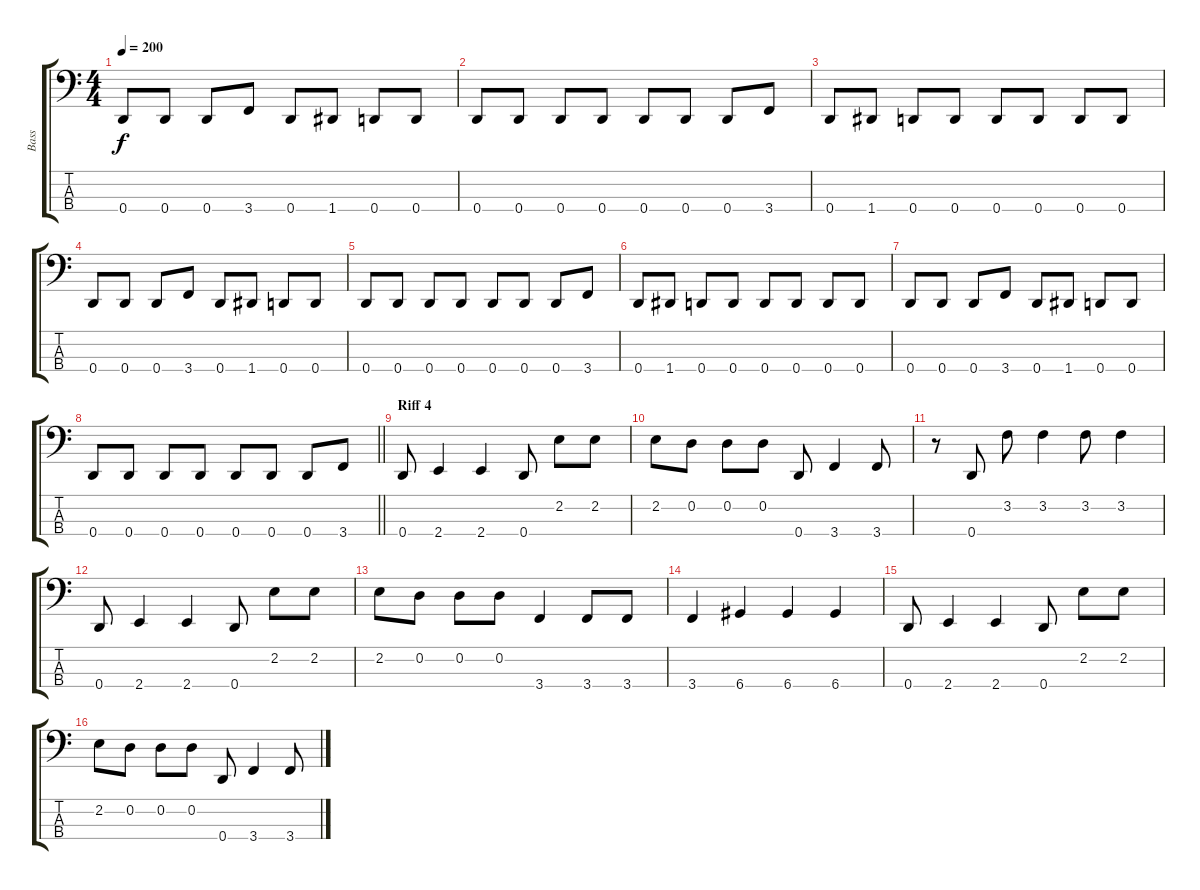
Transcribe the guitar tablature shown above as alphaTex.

\track ("Bass" "Bass") {instrument electricbassfinger}
\staff {score tabs}
\tuning (G2 D2 A1 D1) {hide}
\ts (4 4)
\tempo 200
\clef f4
\ks c
0.4.8{dy f} 0.4.8 0.4.8 3.4.8 0.4.8 1.4.8 0.4.8 0.4.8 |
0.4.8 0.4.8 0.4.8 0.4.8 0.4.8 0.4.8 0.4.8 3.4.8 |
0.4.8 1.4.8 0.4.8 0.4.8 0.4.8 0.4.8 0.4.8 0.4.8 |
0.4.8 0.4.8 0.4.8 3.4.8 0.4.8 1.4.8 0.4.8 0.4.8 |
0.4.8 0.4.8 0.4.8 0.4.8 0.4.8 0.4.8 0.4.8 3.4.8 |
0.4.8 1.4.8 0.4.8 0.4.8 0.4.8 0.4.8 0.4.8 0.4.8 |
0.4.8 0.4.8 0.4.8 3.4.8 0.4.8 1.4.8 0.4.8 0.4.8 |
\barLineRight lightlight
0.4.8 0.4.8 0.4.8 0.4.8 0.4.8 0.4.8 0.4.8 3.4.8 |
\section ("" "Riff 4")
0.4.8 2.4.4 2.4.4 0.4.8 2.2.8 2.2.8 |
2.2.8 0.2.8 0.2.8 0.2.8 0.4.8 3.4.4 3.4.8 |
r.8 0.4.8 3.2.8 3.2.4 3.2.8 3.2.4 |
0.4.8 2.4.4 2.4.4 0.4.8 2.2.8 2.2.8 |
2.2.8 0.2.8 0.2.8 0.2.8 3.4.4 3.4.8 3.4.8 |
3.4.4 6.4.4 6.4.4 6.4.4 |
0.4.8 2.4.4 2.4.4 0.4.8 2.2.8 2.2.8 |
2.2.8 0.2.8 0.2.8 0.2.8 0.4.8 3.4.4 3.4.8
